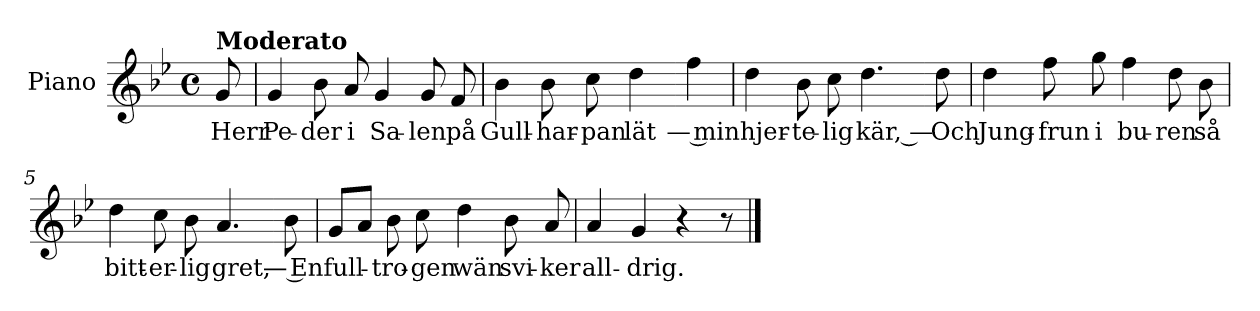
**kern	**text
*part1	*part1
*staff1	*staff1
*I"Piano	*
*I'Pno.	*
*clefG2	*
*k[b-e-]	*
*M4/4	*
*met(c)	*
=	=
!LO:TX:a:B:t=Moderato	!
!	!LO:LY:b
8g/	Herr
=1	=1
!	!LO:LY:b
4g/	Pe-
!	!LO:LY:b
8b-\	-der
!	!LO:LY:b
8a/	i
!	!LO:LY:b
4g/	Sa-
!	!LO:LY:b
8g/	-len
!	!LO:LY:b
8f/	på
=2	=2
!	!LO:LY:b
4b-\	Gull-
!	!LO:LY:b
8b-\	-har-
!	!LO:LY:b
8cc\	-pan
!	!LO:LY:b
4dd\	lät
!!LO:LB:g=z
=2X1-	=2X1-
!	!LO:LY:b
4ff\	— min
=3	=3
!	!LO:LY:b
4dd\	hjer-
!	!LO:LY:b
8b-\	-te-
!	!LO:LY:b
8cc\	-lig
!	!LO:LY:b
4.dd\	kär, —
!!LO:LB:g=z
=3X2-	=3X2-
!	!LO:LY:b
8dd\	Och
=4	=4
!	!LO:LY:b
4dd\	Jung-
!	!LO:LY:b
8ff\	-frun
!	!LO:LY:b
8gg\	i
!	!LO:LY:b
4ff\	bu-
!	!LO:LY:b
8dd\	-ren
!	!LO:LY:b
8b-\	så
=5	=5
!	!LO:LY:b
4dd\	bitt-
!	!LO:LY:b
8cc\	-er-
!	!LO:LY:b
8b-\	-lig
!	!LO:LY:b
4.a/	gret,
!!LO:LB:g=z
=5X3-	=5X3-
!	!LO:LY:b
8b-\	— En
=6	=6
!	!LO:LY:b
8g/L	full-
8a/J	.
!	!LO:LY:b
8b-\	-tro-
!	!LO:LY:b
8cc\	-gen
!	!LO:LY:b
4dd\	wän
!	!LO:LY:b
8b-\	svi-
!	!LO:LY:b
8a/	-ker
=7	=7
!	!LO:LY:b
4a/	all-
!	!LO:LY:b
4g/	-drig.
4r	.
8r	.
==	==
*-	*-
